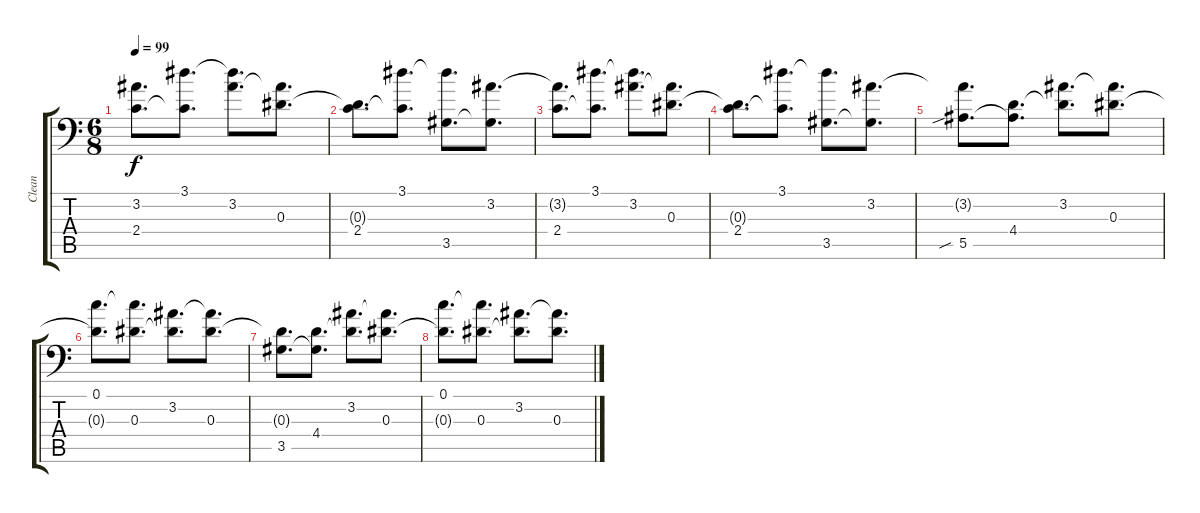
\track ("Clean" "Clean") {instrument overdrivenguitar}
\staff {score tabs}
\tuning (C4 G3 Eb3 Bb2 F2 Bb1) {hide}
\ts (6 8)
\tempo 99
\clef f4
\ks c
(3.2{t} 2.4).8{d dy f} (3.1 2.4{t}).8{d} (3.1{t} 3.2).8{d} (3.2{t} 0.3).8{d} |
(0.3{t} 2.4).8{d} (3.1 2.4{t}).8{d} (3.1{t} 3.5).8{d} (3.2 3.5{t}).8{d} |
(3.2{t} 2.4).8{d} (3.1 2.4{t}).8{d} (3.1{t} 3.2).8{d} (3.2{t} 0.3).8{d} |
(0.3{t} 2.4).8{d} (3.1 2.4{t}).8{d} (3.1{t} 3.5).8{d} (3.2 3.5{t}).8{d} |
(3.2{t} 5.5{sib}).8{d} (4.4 5.5{t}).8{d} (3.2 4.4{t}).8{d} (3.2{t} 0.3).8{d} |
(0.1 0.3{t}).8{d} (0.1{t} 0.3).8{d} (3.2 0.3{t}).8{d} (3.2{t} 0.3).8{d} |
(0.3{t} 3.5).8{d} (4.4 3.5{t}).8{d} (3.2 4.4{t}).8{d} (3.2{t} 0.3).8{d} |
(0.1 0.3{t}).8{d} (0.1{t} 0.3).8{d} (3.2 0.3{t}).8{d} (3.2{t} 0.3).8{d}
